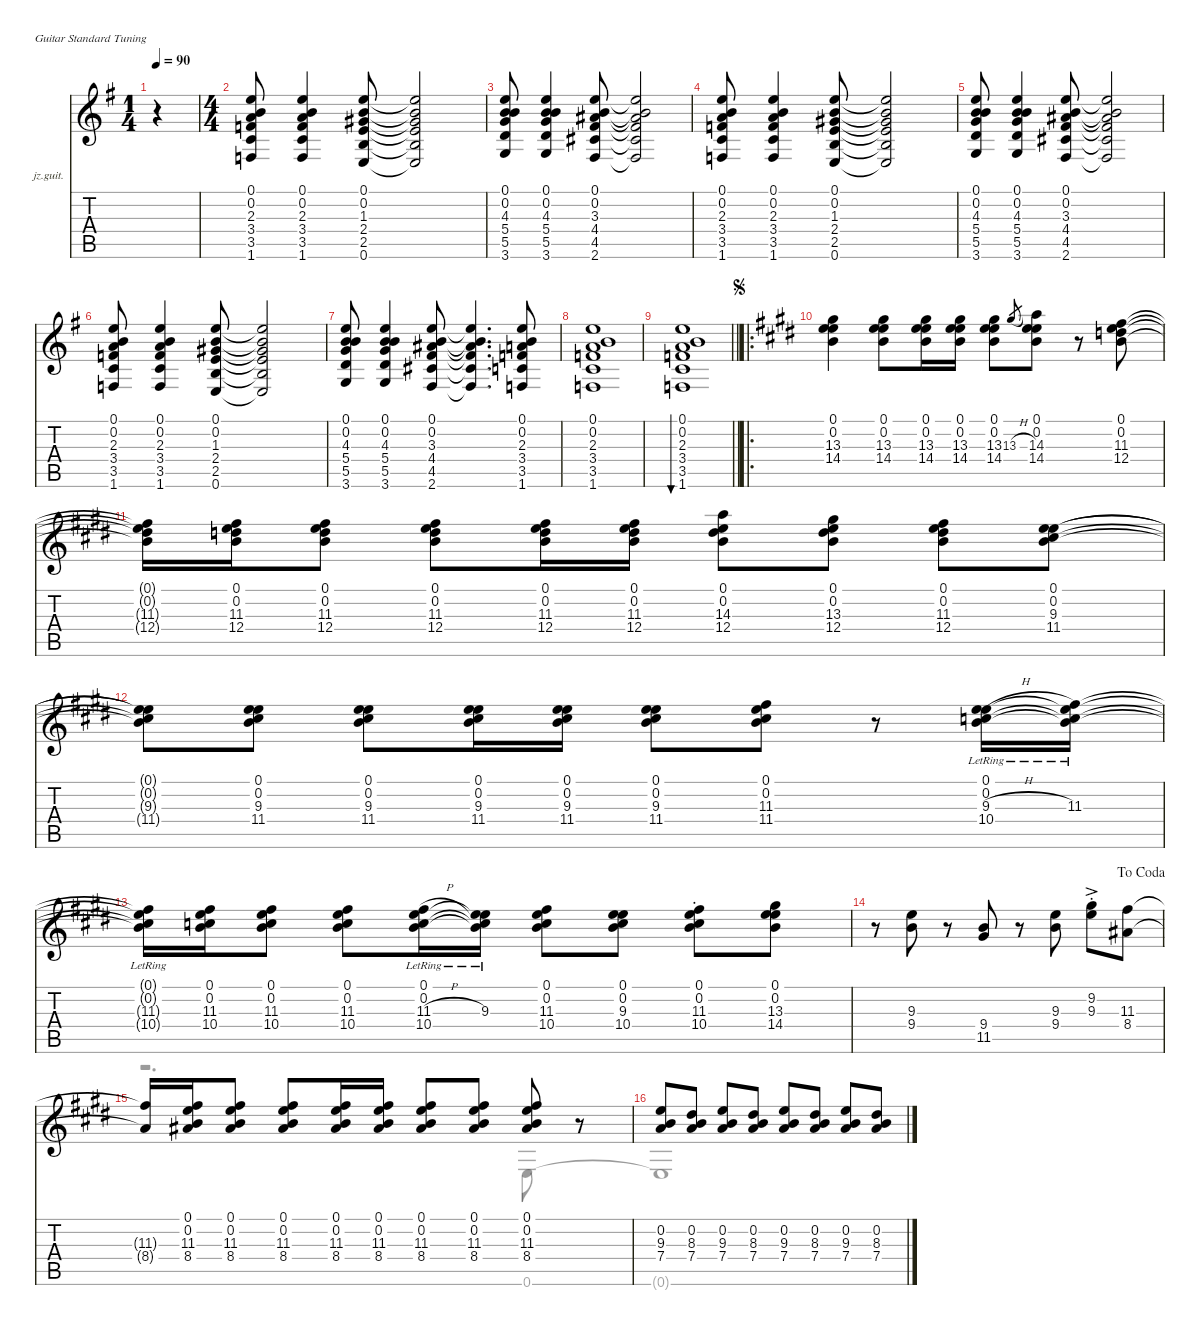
\defaultSystemsLayout 4
\hideDynamics
\bracketExtendMode nobrackets
\firstSystemTrackNameOrientation horizontal
\otherSystemsTrackNameOrientation horizontal
\track ("Rhythm (w/ Slight Distortion)" "jz.guit.") {instrument electricguitarjazz}
\staff {score tabs}
\tuning (E4 B3 G3 D3 A2 E2)
\voice
\ts (1 4)
\beaming (8 2 2 2 2)
\tempo 90
\clef g2
\ks g
r.4{dy f instrument electricguitarjazz} |
\ts (4 4)
\beaming (8 2 2 2 2)
(0.1{acc forcenatural} 0.2{acc forcenatural} 2.3{acc forcenatural} 3.4{acc forcenatural} 3.5{acc forcenatural} 1.6{acc forcenatural}).8 (0.1{acc forcenatural} 0.2{acc forcenatural} 2.3{acc forcenatural} 3.4{acc forcenatural} 3.5{acc forcenatural} 1.6{acc forcenatural}).4 (0.1{acc forcenatural} 0.2{acc forcenatural} 1.3{acc #} 2.4{acc forcenatural} 2.5{acc forcenatural} 0.6{acc forcenatural}).8 (0.1{t acc forcenatural} 0.2{t acc forcenatural} 1.3{t acc #} 2.4{t acc forcenatural} 2.5{t acc forcenatural} 0.6{t acc forcenatural}).2 |
(0.1{acc forcenatural} 0.2{acc forcenatural} 4.3{acc forcenatural} 5.4{acc forcenatural} 5.5{acc forcenatural} 3.6{acc forcenatural}).8 (0.1{acc forcenatural} 0.2{acc forcenatural} 4.3{acc forcenatural} 5.4{acc forcenatural} 5.5{acc forcenatural} 3.6{acc forcenatural}).4 (0.1{acc forcenatural} 0.2{acc forcenatural} 3.3{acc #} 4.4{acc #} 4.5{acc #} 2.6{acc #}).8 (0.1{t acc forcenatural} 0.2{t acc forcenatural} 3.3{t acc #} 4.4{t acc #} 4.5{t acc #} 2.6{t acc #}).2 |
(0.1{acc forcenatural} 0.2{acc forcenatural} 2.3{acc forcenatural} 3.4{acc forcenatural} 3.5{acc forcenatural} 1.6{acc forcenatural}).8 (0.1{acc forcenatural} 0.2{acc forcenatural} 2.3{acc forcenatural} 3.4{acc forcenatural} 3.5{acc forcenatural} 1.6{acc forcenatural}).4 (0.1{acc forcenatural} 0.2{acc forcenatural} 1.3{acc #} 2.4{acc forcenatural} 2.5{acc forcenatural} 0.6{acc forcenatural}).8 (0.1{t acc forcenatural} 0.2{t acc forcenatural} 1.3{t acc #} 2.4{t acc forcenatural} 2.5{t acc forcenatural} 0.6{t acc forcenatural}).2 |
(0.1{acc forcenatural} 0.2{acc forcenatural} 4.3{acc forcenatural} 5.4{acc forcenatural} 5.5{acc forcenatural} 3.6{acc forcenatural}).8 (0.1{acc forcenatural} 0.2{acc forcenatural} 4.3{acc forcenatural} 5.4{acc forcenatural} 5.5{acc forcenatural} 3.6{acc forcenatural}).4 (0.1{acc forcenatural} 0.2{acc forcenatural} 3.3{acc #} 4.4{acc #} 4.5{acc #} 2.6{acc #}).8 (0.1{t acc forcenatural} 0.2{t acc forcenatural} 3.3{t acc #} 4.4{t acc #} 4.5{t acc #} 2.6{t acc #}).2 |
(0.1{acc forcenatural} 0.2{acc forcenatural} 2.3{acc forcenatural} 3.4{acc forcenatural} 3.5{acc forcenatural} 1.6{acc forcenatural}).8 (0.1{acc forcenatural} 0.2{acc forcenatural} 2.3{acc forcenatural} 3.4{acc forcenatural} 3.5{acc forcenatural} 1.6{acc forcenatural}).4 (0.1{acc forcenatural} 0.2{acc forcenatural} 1.3{acc #} 2.4{acc forcenatural} 2.5{acc forcenatural} 0.6{acc forcenatural}).8 (0.1{t acc forcenatural} 0.2{t acc forcenatural} 1.3{t acc #} 2.4{t acc forcenatural} 2.5{t acc forcenatural} 0.6{t acc forcenatural}).2 |
(0.1{acc forcenatural} 0.2{acc forcenatural} 4.3{acc forcenatural} 5.4{acc forcenatural} 5.5{acc forcenatural} 3.6{acc forcenatural}).8 (0.1{acc forcenatural} 0.2{acc forcenatural} 4.3{acc forcenatural} 5.4{acc forcenatural} 5.5{acc forcenatural} 3.6{acc forcenatural}).4 (0.1{acc forcenatural} 0.2{acc forcenatural} 3.3{acc #} 4.4{acc #} 4.5{acc #} 2.6{acc #}).8 (0.1{t acc forcenatural} 0.2{t acc forcenatural} 3.3{t acc #} 4.4{t acc #} 4.5{t acc #} 2.6{t acc #}).4{d} (0.1{acc forcenatural} 0.2{acc forcenatural} 2.3{acc forcenatural} 3.4{acc forcenatural} 3.5{acc forcenatural} 1.6{acc forcenatural}).8 |
(0.1{acc forcenatural} 0.2{acc forcenatural} 2.3{acc forcenatural} 3.4{acc forcenatural} 3.5{acc forcenatural} 1.6{acc forcenatural}).1 |
\barLineRight lightlight
(0.1{acc forcenatural} 0.2{acc forcenatural} 2.3{acc forcenatural} 3.4{acc forcenatural} 3.5{acc forcenatural} 1.6{acc forcenatural}).1{bu 60} |
\ro
\jump segno
\ks e
(0.1{acc forcenatural} 0.2{acc forcenatural} 13.3{acc #} 14.4{acc forcenatural}).4 (0.1{acc forcenatural} 0.2{acc forcenatural} 13.3{acc #} 14.4{acc forcenatural}).8 (0.1{acc forcenatural} 0.2{acc forcenatural} 13.3{acc #} 14.4{acc forcenatural}).16 (0.1{acc forcenatural} 0.2{acc forcenatural} 13.3{acc #} 14.4{acc forcenatural}).16 (0.1{acc forcenatural} 0.2{acc forcenatural} 13.3{acc #} 14.4{acc forcenatural}).8 13.3{h acc #}.8{gr dy mf} (0.1{acc forcenatural} 0.2{acc forcenatural} 14.3{acc forcenatural} 14.4{acc forcenatural}).8{dy f} r.8 (0.1{acc forcenatural} 0.2{acc forcenatural} 11.3{acc #} 12.4{acc forcenatural}).8 |
\ks c#minor
(0.1{t acc forcenatural} 0.2{t acc forcenatural} 11.3{t acc #} 12.4{t acc forcenatural}).16 (0.1{acc forcenatural} 0.2{acc forcenatural} 11.3{acc #} 12.4{acc forcenatural}).16 (0.1{acc forcenatural} 0.2{acc forcenatural} 11.3{acc #} 12.4{acc forcenatural}).8 (0.1{acc forcenatural} 0.2{acc forcenatural} 11.3{acc #} 12.4{acc forcenatural}).8 (0.1{acc forcenatural} 0.2{acc forcenatural} 11.3{acc #} 12.4{acc forcenatural}).16 (0.1{acc forcenatural} 0.2{acc forcenatural} 11.3{acc #} 12.4{acc forcenatural}).16 (0.1{acc forcenatural} 0.2{acc forcenatural} 14.3{acc forcenatural} 12.4{acc forcenatural}).8 (0.1{acc forcenatural} 0.2{acc forcenatural} 13.3{acc #} 12.4{acc forcenatural}).8 (0.1{acc forcenatural} 0.2{acc forcenatural} 11.3{acc #} 12.4{acc forcenatural}).8 (0.1{acc forcenatural} 0.2{acc forcenatural} 9.3{acc forcenatural} 11.4{acc #}).8 |
\ks e
(0.1{t acc forcenatural} 0.2{t acc forcenatural} 9.3{t acc forcenatural} 11.4{t acc #}).8 (0.1{acc forcenatural} 0.2{acc forcenatural} 9.3{acc forcenatural} 11.4{acc #}).8 (0.1{acc forcenatural} 0.2{acc forcenatural} 9.3{acc forcenatural} 11.4{acc #}).8 (0.1{acc forcenatural} 0.2{acc forcenatural} 9.3{acc forcenatural} 11.4{acc #}).16 (0.1{acc forcenatural} 0.2{acc forcenatural} 9.3{acc forcenatural} 11.4{acc #}).16 (0.1{acc forcenatural} 0.2{acc forcenatural} 9.3{acc forcenatural} 11.4{acc #}).8 (0.1{acc forcenatural} 0.2{acc forcenatural} 11.3{acc #} 11.4{acc #}).8 r.8 (0.1{lr acc forcenatural} 0.2{lr acc forcenatural} 9.3{h lr acc forcenatural} 10.4{lr acc forcenatural}).16 (0.1{lr t acc forcenatural} 0.2{lr t acc forcenatural} 11.3{lr acc #} 10.4{lr t acc forcenatural}).16 |
\ks c#minor
(0.1{lr t acc forcenatural} 0.2{lr t acc forcenatural} 11.3{lr t acc #} 10.4{lr t acc forcenatural}).16 (0.1{acc forcenatural} 0.2{acc forcenatural} 11.3{acc #} 10.4{acc forcenatural}).16 (0.1{acc forcenatural} 0.2{acc forcenatural} 11.3{acc #} 10.4{acc forcenatural}).8 (0.1{acc forcenatural} 0.2{acc forcenatural} 11.3{acc #} 10.4{acc forcenatural}).8 (0.1{lr acc forcenatural} 0.2{lr acc forcenatural} 11.3{h lr acc #} 10.4{lr acc forcenatural}).16 (0.1{lr t acc forcenatural} 0.2{lr t acc forcenatural} 9.3{lr acc forcenatural} 10.4{lr t acc forcenatural}).16 (0.1{acc forcenatural} 0.2{acc forcenatural} 11.3{acc #} 10.4{acc forcenatural}).8 (0.1{acc forcenatural} 0.2{acc forcenatural} 9.3{acc forcenatural} 10.4{acc forcenatural}).8 (0.1{st acc forcenatural} 0.2{st acc forcenatural} 11.3{st acc #} 10.4{st acc forcenatural}).8 (0.1{acc forcenatural} 0.2{acc forcenatural} 13.3{acc #} 14.4{acc forcenatural}).8 |
\jump dacoda
\ks e
r.8 (9.3{acc forcenatural} 9.4{acc forcenatural}).8 r.8 (9.4{acc forcenatural} 11.5{acc #}).8 r.8 (9.3{acc forcenatural} 9.4{acc forcenatural}).8 (9.2{ac st acc #} 9.3{ac st acc forcenatural}).8 (11.3{acc #} 8.4{acc #}).8 |
\ks c#minor
(11.3{t acc #} 8.4{t acc #}).16 (0.1{acc forcenatural} 0.2{acc forcenatural} 11.3{acc #} 8.4{acc #}).16 (0.1{acc forcenatural} 0.2{acc forcenatural} 11.3{acc #} 8.4{acc #}).8 (0.1{acc forcenatural} 0.2{acc forcenatural} 11.3{acc #} 8.4{acc #}).8 (0.1{acc forcenatural} 0.2{acc forcenatural} 11.3{acc #} 8.4{acc #}).16 (0.1{acc forcenatural} 0.2{acc forcenatural} 11.3{acc #} 8.4{acc #}).16 (0.1{acc forcenatural} 0.2{acc forcenatural} 11.3{acc #} 8.4{acc #}).8 (0.1{acc forcenatural} 0.2{acc forcenatural} 11.3{acc #} 8.4{acc #}).8 (0.1{acc forcenatural} 0.2{acc forcenatural} 11.3{acc #} 8.4{acc #}).8 r.8 |
\ks e
(0.2{acc forcenatural} 9.3{acc forcenatural} 7.4{acc forcenatural}).8 (0.2{acc forcenatural} 8.3{acc #} 7.4{acc forcenatural}).8 (0.2{acc forcenatural} 9.3{acc forcenatural} 7.4{acc forcenatural}).8 (0.2{acc forcenatural} 8.3{acc #} 7.4{acc forcenatural}).8 (0.2{acc forcenatural} 9.3{acc forcenatural} 7.4{acc forcenatural}).8 (0.2{acc forcenatural} 8.3{acc #} 7.4{acc forcenatural}).8 (0.2{acc forcenatural} 9.3{acc forcenatural} 7.4{acc forcenatural}).8 (0.2{acc forcenatural} 8.3{acc #} 7.4{acc forcenatural}).8
\voice
\clef g2
\ottava regular
\simile none
\ks g
r.4{dy f} |
|
|
|
|
|
|
|
\barLineRight lightlight
|
\ks e
|
\ks c#minor
|
\ks e
|
\ks c#minor
|
\ks e
|
\ks c#minor
r.2{d} 0.6{acc forcenatural}.8 |
\ks e
0.6{t acc forcenatural}.1
